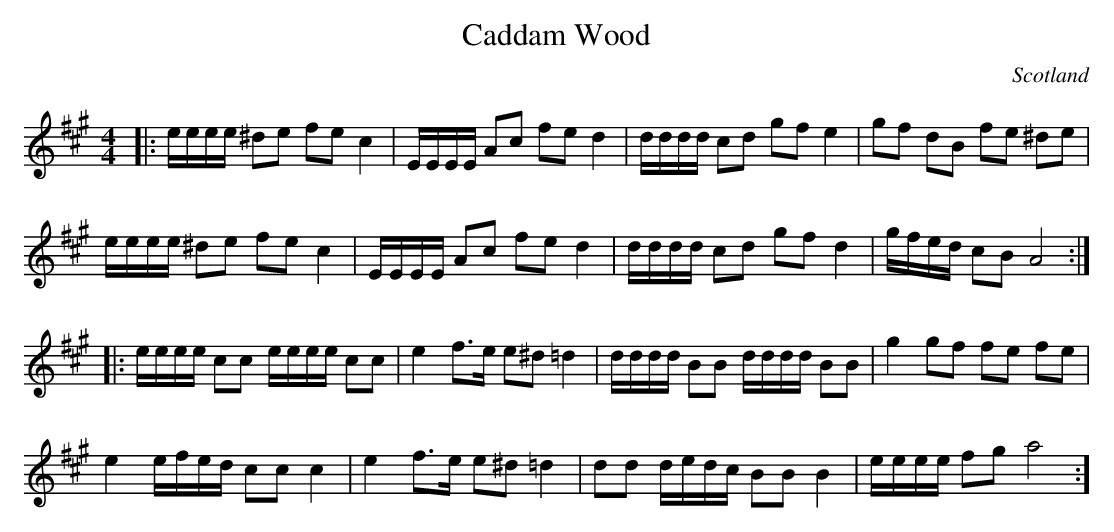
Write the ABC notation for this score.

X:1
T:Caddam Wood
L:1/8
M:4/4
O:Scotland
K:A major
|: \
e/e/e/e/ ^de fe c2 | E/E/E/E/ Ac fe d2 | \
d/d/d/d/ cd  gf e2 | gf dB fe ^de |
e/e/e/e/ ^de fe c2 | E/E/E/E/ Ac fe d2 | \
d/d/d/d/ cd  gf d2 | g/f/e/d/ cB A4 ::
e/e/e/e/ cc e/e/e/e/ cc | e2 f>e e^d =d2 | \
d/d/d/d/ BB d/d/d/d/ BB | g2 gf fe fe |
e2 e/f/e/d/ cc c2   | e2 f>e e^d =d2 | \
dd d/e/d/c/ BB B2   | e/e/e/e/ fg a4 :]
